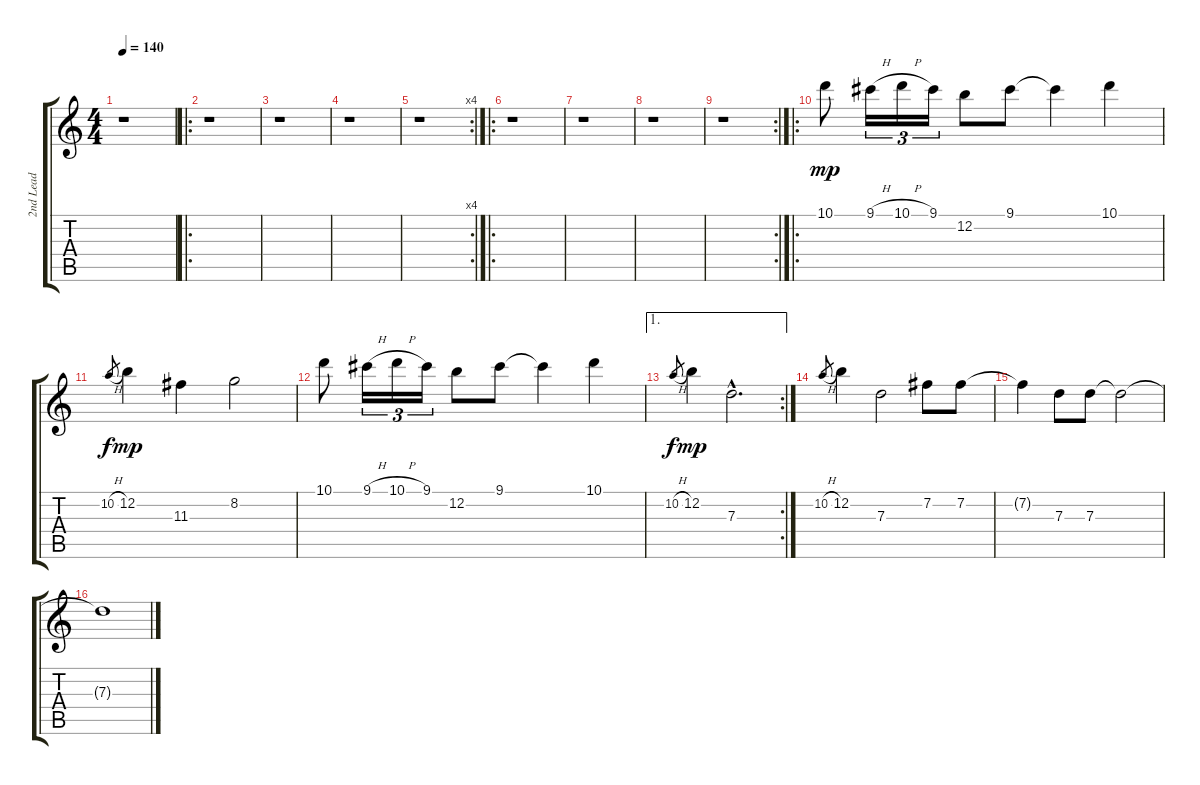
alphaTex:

\track ("2nd Lead" "2nd Lead") {instrument distortionguitar}
\staff {score tabs}
\tuning (E4 B3 G3 D3 A2 E2) {hide}
\ts (4 4)
\tempo 140
\clef g2
\ks c
r.1{dy mp} |
\ro
r.1 |
r.1 |
r.1 |
\rc 4
r.1 |
\ro
r.1 |
r.1 |
r.1 |
\rc 2
r.1 |
\ro
10.1.8 9.1{h}.16{tu (3 2)} 10.1{h}.16{tu (3 2)} 9.1.16{tu (3 2)} 12.2.8 9.1.8 9.1{t}.4 10.1.4 |
10.2{h}.8{gr dy f} 12.2.4{dy mp} 11.3.4 8.2.2 |
10.1.8 9.1{h}.16{tu (3 2)} 10.1{h}.16{tu (3 2)} 9.1.16{tu (3 2)} 12.2.8 9.1.8 9.1{t}.4 10.1.4 |
\ae 1
\rc 2
10.2{h}.8{gr dy f} 12.2.4{dy mp} 7.3{hac}.2{d} |
10.2{h}.8{gr} 12.2.4 7.3.2 7.2.8 7.2.8 |
7.2{t}.4 7.3.8 7.3.8 7.3{t}.2 |
7.3{t}.1
